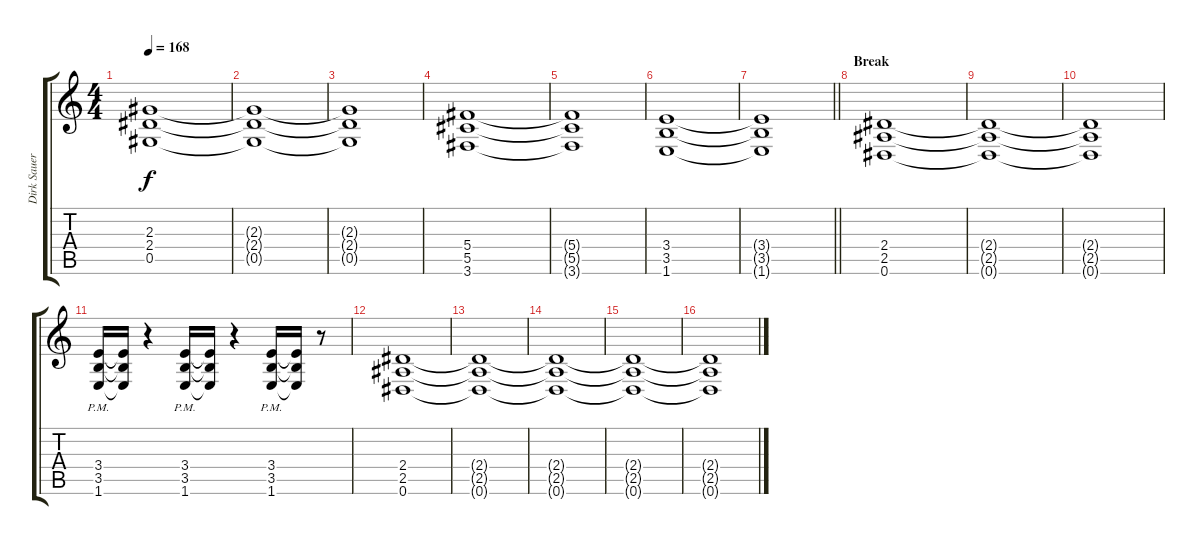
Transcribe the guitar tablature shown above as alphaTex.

\track ("Dirk Sauer (?)" "Dirk Sauer") {instrument distortionguitar}
\staff {score tabs}
\tuning (Eb4 Bb3 Gb3 Db3 Ab2 Eb2) {hide}
\ts (4 4)
\tempo 168
\clef g2
\ks c
(2.3{t} 2.4{t} 0.5{t}).1{dy f} |
(2.3{t} 2.4{t} 0.5{t}).1 |
(2.3{t} 2.4{t} 0.5{t}).1 |
(5.4 5.5 3.6).1 |
(5.4{t} 5.5{t} 3.6{t}).1 |
(3.4 3.5 1.6).1 |
\barLineRight lightlight
(3.4{t} 3.5{t} 1.6{t}).1 |
\section ("" "Break")
(2.4 2.5 0.6).1 |
(2.4{t} 2.5{t} 0.6{t}).1 |
(2.4{t} 2.5{t} 0.6{t}).1 |
(3.4{pm} 3.5{pm} 1.6{pm}).16 (3.4{t} 3.5{t} 1.6{t}).16 r.4 (3.4{pm} 3.5{pm} 1.6{pm}).16 (3.4{t} 3.5{t} 1.6{t}).16 r.4 (3.4{pm} 3.5{pm} 1.6{pm}).16 (3.4{t} 3.5{t} 1.6{t}).16 r.8 |
(2.4 2.5 0.6).1 |
(2.4{t} 2.5{t} 0.6{t}).1 |
(2.4{t} 2.5{t} 0.6{t}).1 |
(2.4{t} 2.5{t} 0.6{t}).1 |
(2.4{t} 2.5{t} 0.6{t}).1
